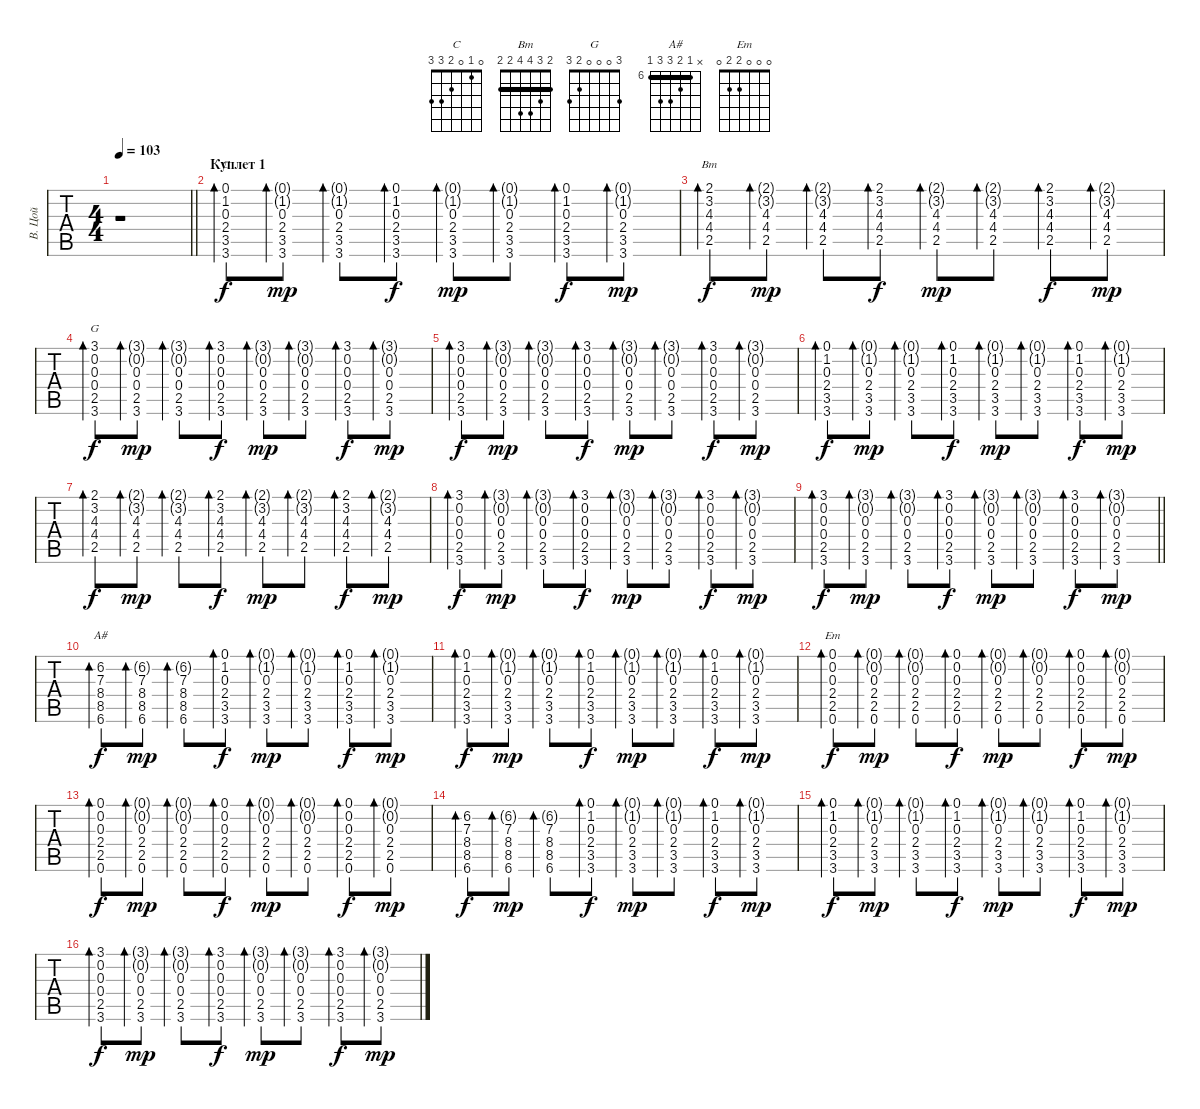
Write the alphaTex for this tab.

\track ("В. Цой" "В. Цой") {instrument acousticguitarsteel}
\staff {tabs}
\tuning (E4 B3 G3 D3 A2 E2) {hide}
\chord ("C" 0 1 0 2 3 3)
\chord ("Bm" 2 3 4 4 2 2) {barre 2}
\chord ("G" 3 0 0 0 2 3)
\chord ("A#" x 6 7 8 8 6) {firstfret 6 barre 6}
\chord ("Em" 0 0 0 2 2 0)
\ts (4 4)
\tempo 103
\clef g2
\barLineRight lightlight
\ks c
r.1{dy mf volume 8 instrument acousticguitarsteel} |
\section ("" "Куплет 1")
(0.1 1.2 0.3 2.4 3.5 3.6).8{bd 30 ch "C" dy f} (0.1{g} 1.2{g} 0.3 2.4 3.5 3.6).8{bd 30 dy mp} (0.1{g} 1.2{g} 0.3 2.4 3.5 3.6).8{bd 30} (0.1 1.2 0.3 2.4 3.5 3.6).8{bd 30 dy f} (0.1{g} 1.2{g} 0.3 2.4 3.5 3.6).8{bd 30 dy mp} (0.1{g} 1.2{g} 0.3 2.4 3.5 3.6).8{bd 30} (0.1 1.2 0.3 2.4 3.5 3.6).8{bd 30 dy f} (0.1{g} 1.2{g} 0.3 2.4 3.5 3.6).8{bd 30 dy mp} |
(2.1 3.2 4.3 4.4 2.5).8{bd 30 ch "Bm" dy f} (2.1{g} 3.2{g} 4.3 4.4 2.5).8{bd 30 dy mp} (2.1{g} 3.2{g} 4.3 4.4 2.5).8{bd 30} (2.1 3.2 4.3 4.4 2.5).8{bd 30 dy f} (2.1{g} 3.2{g} 4.3 4.4 2.5).8{bd 30 dy mp} (2.1{g} 3.2{g} 4.3 4.4 2.5).8{bd 30} (2.1 3.2 4.3 4.4 2.5).8{bd 30 dy f} (2.1{g} 3.2{g} 4.3 4.4 2.5).8{bd 30 dy mp} |
(3.1 0.2 0.3 0.4 2.5 3.6).8{bd 30 ch "G" dy f} (3.1{g} 0.2{g} 0.3 0.4 2.5 3.6).8{bd 30 dy mp} (3.1{g} 0.2{g} 0.3 0.4 2.5 3.6).8{bd 30} (3.1 0.2 0.3 0.4 2.5 3.6).8{bd 30 dy f} (3.1{g} 0.2{g} 0.3 0.4 2.5 3.6).8{bd 30 dy mp} (3.1{g} 0.2{g} 0.3 0.4 2.5 3.6).8{bd 30} (3.1 0.2 0.3 0.4 2.5 3.6).8{bd 30 dy f} (3.1{g} 0.2{g} 0.3 0.4 2.5 3.6).8{bd 30 dy mp} |
(3.1 0.2 0.3 0.4 2.5 3.6).8{bd 30 dy f} (3.1{g} 0.2{g} 0.3 0.4 2.5 3.6).8{bd 30 dy mp} (3.1{g} 0.2{g} 0.3 0.4 2.5 3.6).8{bd 30} (3.1 0.2 0.3 0.4 2.5 3.6).8{bd 30 dy f} (3.1{g} 0.2{g} 0.3 0.4 2.5 3.6).8{bd 30 dy mp} (3.1{g} 0.2{g} 0.3 0.4 2.5 3.6).8{bd 30} (3.1 0.2 0.3 0.4 2.5 3.6).8{bd 30 dy f} (3.1{g} 0.2{g} 0.3 0.4 2.5 3.6).8{bd 30 dy mp} |
(0.1 1.2 0.3 2.4 3.5 3.6).8{bd 30 dy f} (0.1{g} 1.2{g} 0.3 2.4 3.5 3.6).8{bd 30 dy mp} (0.1{g} 1.2{g} 0.3 2.4 3.5 3.6).8{bd 30} (0.1 1.2 0.3 2.4 3.5 3.6).8{bd 30 dy f} (0.1{g} 1.2{g} 0.3 2.4 3.5 3.6).8{bd 30 dy mp} (0.1{g} 1.2{g} 0.3 2.4 3.5 3.6).8{bd 30} (0.1 1.2 0.3 2.4 3.5 3.6).8{bd 30 dy f} (0.1{g} 1.2{g} 0.3 2.4 3.5 3.6).8{bd 30 dy mp} |
(2.1 3.2 4.3 4.4 2.5).8{bd 30 dy f} (2.1{g} 3.2{g} 4.3 4.4 2.5).8{bd 30 dy mp} (2.1{g} 3.2{g} 4.3 4.4 2.5).8{bd 30} (2.1 3.2 4.3 4.4 2.5).8{bd 30 dy f} (2.1{g} 3.2{g} 4.3 4.4 2.5).8{bd 30 dy mp} (2.1{g} 3.2{g} 4.3 4.4 2.5).8{bd 30} (2.1 3.2 4.3 4.4 2.5).8{bd 30 dy f} (2.1{g} 3.2{g} 4.3 4.4 2.5).8{bd 30 dy mp} |
(3.1 0.2 0.3 0.4 2.5 3.6).8{bd 30 dy f} (3.1{g} 0.2{g} 0.3 0.4 2.5 3.6).8{bd 30 dy mp} (3.1{g} 0.2{g} 0.3 0.4 2.5 3.6).8{bd 30} (3.1 0.2 0.3 0.4 2.5 3.6).8{bd 30 dy f} (3.1{g} 0.2{g} 0.3 0.4 2.5 3.6).8{bd 30 dy mp} (3.1{g} 0.2{g} 0.3 0.4 2.5 3.6).8{bd 30} (3.1 0.2 0.3 0.4 2.5 3.6).8{bd 30 dy f} (3.1{g} 0.2{g} 0.3 0.4 2.5 3.6).8{bd 30 dy mp} |
\barLineRight lightlight
(3.1 0.2 0.3 0.4 2.5 3.6).8{bd 30 dy f} (3.1{g} 0.2{g} 0.3 0.4 2.5 3.6).8{bd 30 dy mp} (3.1{g} 0.2{g} 0.3 0.4 2.5 3.6).8{bd 30} (3.1 0.2 0.3 0.4 2.5 3.6).8{bd 30 dy f} (3.1{g} 0.2{g} 0.3 0.4 2.5 3.6).8{bd 30 dy mp} (3.1{g} 0.2{g} 0.3 0.4 2.5 3.6).8{bd 30} (3.1 0.2 0.3 0.4 2.5 3.6).8{bd 30 dy f} (3.1{g} 0.2{g} 0.3 0.4 2.5 3.6).8{bd 30 dy mp} |
(6.2 7.3 8.4 8.5 6.6).8{bd 30 ch "A#" dy f} (6.2{g} 7.3 8.4 8.5 6.6).8{bd 30 dy mp} (6.2{g} 7.3 8.4 8.5 6.6).8{bd 30} (0.1 1.2 0.3 2.4 3.5 3.6).8{bd 30 dy f} (0.1{g} 1.2{g} 0.3 2.4 3.5 3.6).8{bd 30 dy mp} (0.1{g} 1.2{g} 0.3 2.4 3.5 3.6).8{bd 30} (0.1 1.2 0.3 2.4 3.5 3.6).8{bd 30 dy f} (0.1{g} 1.2{g} 0.3 2.4 3.5 3.6).8{bd 30 dy mp} |
(0.1 1.2 0.3 2.4 3.5 3.6).8{bd 30 dy f} (0.1{g} 1.2{g} 0.3 2.4 3.5 3.6).8{bd 30 dy mp} (0.1{g} 1.2{g} 0.3 2.4 3.5 3.6).8{bd 30} (0.1 1.2 0.3 2.4 3.5 3.6).8{bd 30 dy f} (0.1{g} 1.2{g} 0.3 2.4 3.5 3.6).8{bd 30 dy mp} (0.1{g} 1.2{g} 0.3 2.4 3.5 3.6).8{bd 30} (0.1 1.2 0.3 2.4 3.5 3.6).8{bd 30 dy f} (0.1{g} 1.2{g} 0.3 2.4 3.5 3.6).8{bd 30 dy mp} |
(0.1 0.2 0.3 2.4 2.5 0.6).8{bd 30 ch "Em" dy f} (0.1{g} 0.2{g} 0.3 2.4 2.5 0.6).8{bd 30 dy mp} (0.1{g} 0.2{g} 0.3 2.4 2.5 0.6).8{bd 30} (0.1 0.2 0.3 2.4 2.5 0.6).8{bd 30 dy f} (0.1{g} 0.2{g} 0.3 2.4 2.5 0.6).8{bd 30 dy mp} (0.1{g} 0.2{g} 0.3 2.4 2.5 0.6).8{bd 30} (0.1 0.2 0.3 2.4 2.5 0.6).8{bd 30 dy f} (0.1{g} 0.2{g} 0.3 2.4 2.5 0.6).8{bd 30 dy mp} |
(0.1 0.2 0.3 2.4 2.5 0.6).8{bd 30 dy f} (0.1{g} 0.2{g} 0.3 2.4 2.5 0.6).8{bd 30 dy mp} (0.1{g} 0.2{g} 0.3 2.4 2.5 0.6).8{bd 30} (0.1 0.2 0.3 2.4 2.5 0.6).8{bd 30 dy f} (0.1{g} 0.2{g} 0.3 2.4 2.5 0.6).8{bd 30 dy mp} (0.1{g} 0.2{g} 0.3 2.4 2.5 0.6).8{bd 30} (0.1 0.2 0.3 2.4 2.5 0.6).8{bd 30 dy f} (0.1{g} 0.2{g} 0.3 2.4 2.5 0.6).8{bd 30 dy mp} |
(6.2 7.3 8.4 8.5 6.6).8{bd 30 dy f} (6.2{g} 7.3 8.4 8.5 6.6).8{bd 30 dy mp} (6.2{g} 7.3 8.4 8.5 6.6).8{bd 30} (0.1 1.2 0.3 2.4 3.5 3.6).8{bd 30 dy f} (0.1{g} 1.2{g} 0.3 2.4 3.5 3.6).8{bd 30 dy mp} (0.1{g} 1.2{g} 0.3 2.4 3.5 3.6).8{bd 30} (0.1 1.2 0.3 2.4 3.5 3.6).8{bd 30 dy f} (0.1{g} 1.2{g} 0.3 2.4 3.5 3.6).8{bd 30 dy mp} |
(0.1 1.2 0.3 2.4 3.5 3.6).8{bd 30 dy f} (0.1{g} 1.2{g} 0.3 2.4 3.5 3.6).8{bd 30 dy mp} (0.1{g} 1.2{g} 0.3 2.4 3.5 3.6).8{bd 30} (0.1 1.2 0.3 2.4 3.5 3.6).8{bd 30 dy f} (0.1{g} 1.2{g} 0.3 2.4 3.5 3.6).8{bd 30 dy mp} (0.1{g} 1.2{g} 0.3 2.4 3.5 3.6).8{bd 30} (0.1 1.2 0.3 2.4 3.5 3.6).8{bd 30 dy f} (0.1{g} 1.2{g} 0.3 2.4 3.5 3.6).8{bd 30 dy mp} |
(3.1 0.2 0.3 0.4 2.5 3.6).8{bd 30 dy f} (3.1{g} 0.2{g} 0.3 0.4 2.5 3.6).8{bd 30 dy mp} (3.1{g} 0.2{g} 0.3 0.4 2.5 3.6).8{bd 30} (3.1 0.2 0.3 0.4 2.5 3.6).8{bd 30 dy f} (3.1{g} 0.2{g} 0.3 0.4 2.5 3.6).8{bd 30 dy mp} (3.1{g} 0.2{g} 0.3 0.4 2.5 3.6).8{bd 30} (3.1 0.2 0.3 0.4 2.5 3.6).8{bd 30 dy f} (3.1{g} 0.2{g} 0.3 0.4 2.5 3.6).8{bd 30 dy mp}
